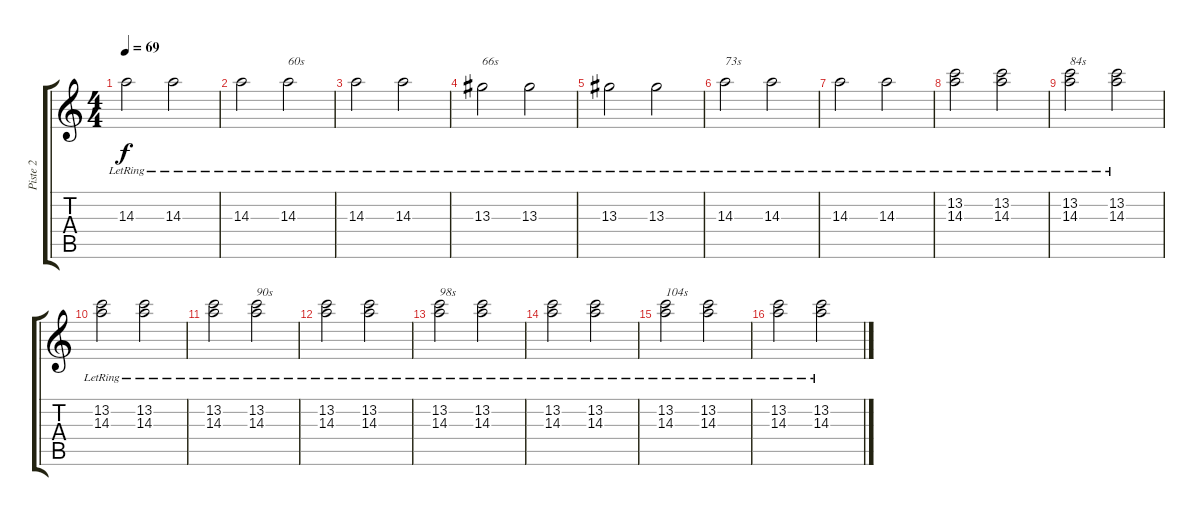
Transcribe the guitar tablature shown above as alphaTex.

\track ("Piste 2" "Piste 2") {instrument electricguitarjazz}
\staff {score tabs}
\tuning (E4 B3 G3 D3 A2 E2) {hide}
\ts (4 4)
\tempo 69
\clef g2
\ks c
14.3{lr}.2{dy f} 14.3{lr}.2 |
14.3{lr}.2 14.3{lr}.2{txt "60s"} |
14.3{lr}.2 14.3{lr}.2 |
13.3{lr}.2{txt "66s"} 13.3{lr}.2 |
13.3{lr}.2 13.3{lr}.2 |
14.3{lr}.2{txt "73s"} 14.3{lr}.2 |
14.3{lr}.2{volume 8} 14.3{lr}.2{volume 6} |
(13.2{lr} 14.3{lr}).2 (13.2{lr} 14.3{lr}).2{volume 8} |
(13.2{lr} 14.3{lr}).2{txt "84s"} (13.2{lr} 14.3{lr}).2 |
(13.2{lr} 14.3{lr}).2 (13.2{lr} 14.3{lr}).2 |
(13.2{lr} 14.3{lr}).2 (13.2{lr} 14.3{lr}).2{txt "90s"} |
(13.2{lr} 14.3{lr}).2 (13.2{lr} 14.3{lr}).2 |
(13.2{lr} 14.3{lr}).2{txt "98s"} (13.2{lr} 14.3{lr}).2 |
(13.2{lr} 14.3{lr}).2 (13.2{lr} 14.3{lr}).2 |
(13.2{lr} 14.3{lr}).2{txt "104s"} (13.2{lr} 14.3{lr}).2 |
(13.2{lr} 14.3{lr}).2 (13.2{lr} 14.3{lr}).2
